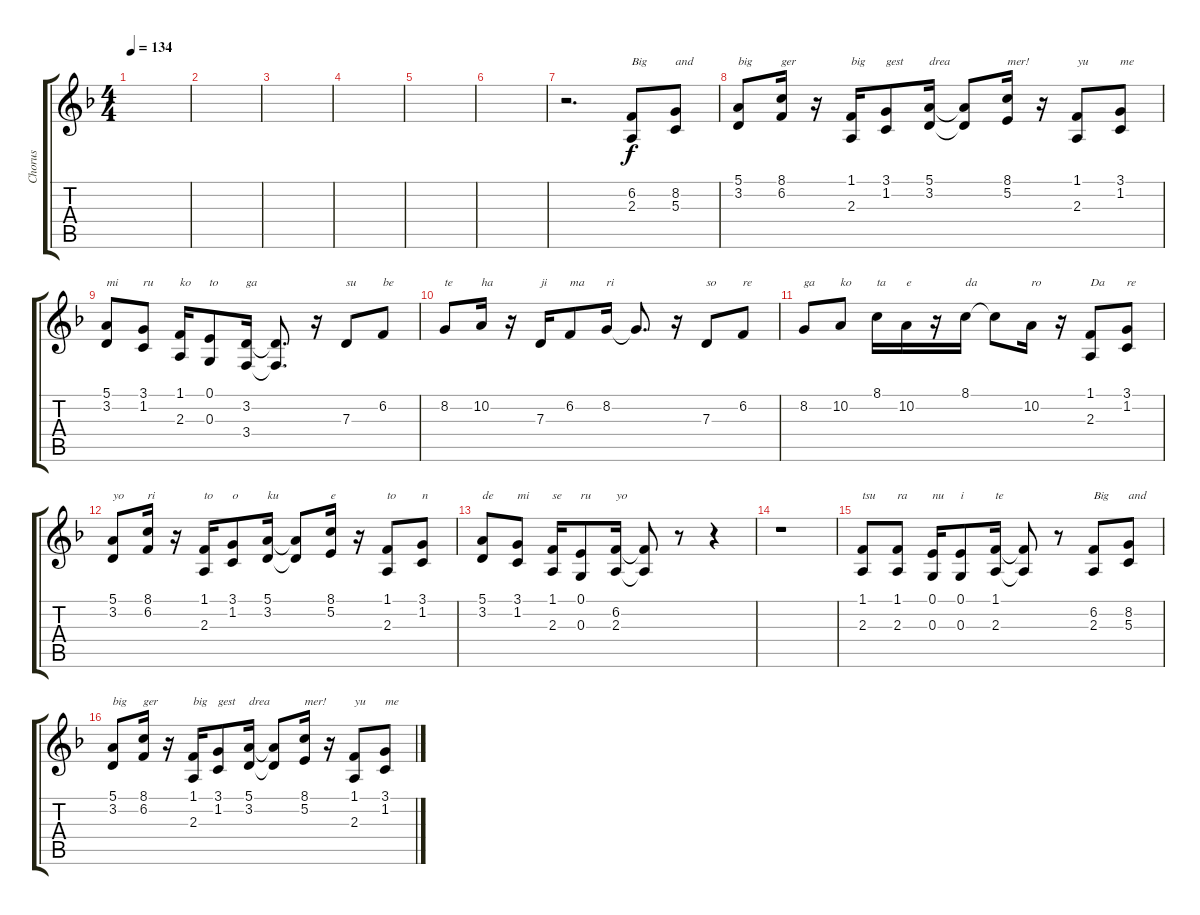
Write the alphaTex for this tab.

\track ("Chorus" "Chorus") {instrument synthvoice}
\staff {score tabs}
\tuning (E4 B3 G3 D3 A2 E2) {hide}
\ts (4 4)
\tempo 134
\clef g2
\ks f
|
|
|
|
|
|
r.2{d} (6.2 2.3).8{txt "Big"} (8.2 5.3).8{txt "and"} |
(5.1 3.2).8{txt "big"} (8.1 6.2).16{txt "ger"} r.16 (1.1 2.3).16{txt "big"} (3.1 1.2).8{txt "gest"} (5.1 3.2).16{txt "drea"} (5.1{t} 3.2{t}).8 (8.1 5.2).16{txt "mer!"} r.16 (1.1 2.3).8{txt "yu"} (3.1 1.2).8{txt "me"} |
(5.1 3.2).8{txt "mi"} (3.1 1.2).8{txt "ru"} (1.1 2.3).16{txt "ko"} (0.1 0.3).8{txt "to"} (3.2 3.4).16{txt "ga"} (3.2{t} 3.4{t}).8{d} r.16 7.3.8{txt "su"} 6.2.8{txt "be"} |
8.2.8{txt "te"} 10.2.16{txt "ha"} r.16 7.3.16{txt "ji"} 6.2.8{txt "ma"} 8.2.16{txt "ri"} 8.2{t}.8{d} r.16 7.3.8{txt "so"} 6.2.8{txt "re"} |
8.2.8{txt "ga"} 10.2.8{txt "ko"} 8.1.16{txt "ta"} 10.2.16{txt "e"} r.16 8.1.16{txt "da"} 8.1{t}.8 10.2.16{txt "ro"} r.16 (1.1 2.3).8{txt "Da"} (3.1 1.2).8{txt "re"} |
(5.1 3.2).8{txt "yo"} (8.1 6.2).16{txt "ri"} r.16 (1.1 2.3).16{txt "to"} (3.1 1.2).8{txt "o"} (5.1 3.2).16{txt "ku"} (5.1{t} 3.2{t}).8 (8.1 5.2).16{txt "e"} r.16 (1.1 2.3).8{txt "to"} (3.1 1.2).8{txt "n"} |
(5.1 3.2).8{txt "de"} (3.1 1.2).8{txt "mi"} (1.1 2.3).16{txt "se"} (0.1 0.3).8{txt "ru"} (6.2 2.3).16{txt "yo"} (6.2{t} 2.3{t}).8 r.8 r.4 |
r.1 |
(1.1 2.3).8{txt "tsu"} (1.1 2.3).8{txt "ra"} (0.1 0.3).16{txt "nu"} (0.1 0.3).8{txt "i"} (1.1 2.3).16{txt "te"} (1.1{t} 2.3{t}).8 r.8 (6.2 2.3).8{txt "Big"} (8.2 5.3).8{txt "and"} |
(5.1 3.2).8{txt "big"} (8.1 6.2).16{txt "ger"} r.16 (1.1 2.3).16{txt "big"} (3.1 1.2).8{txt "gest"} (5.1 3.2).16{txt "drea"} (5.1{t} 3.2{t}).8 (8.1 5.2).16{txt "mer!"} r.16 (1.1 2.3).8{txt "yu"} (3.1 1.2).8{txt "me"}
